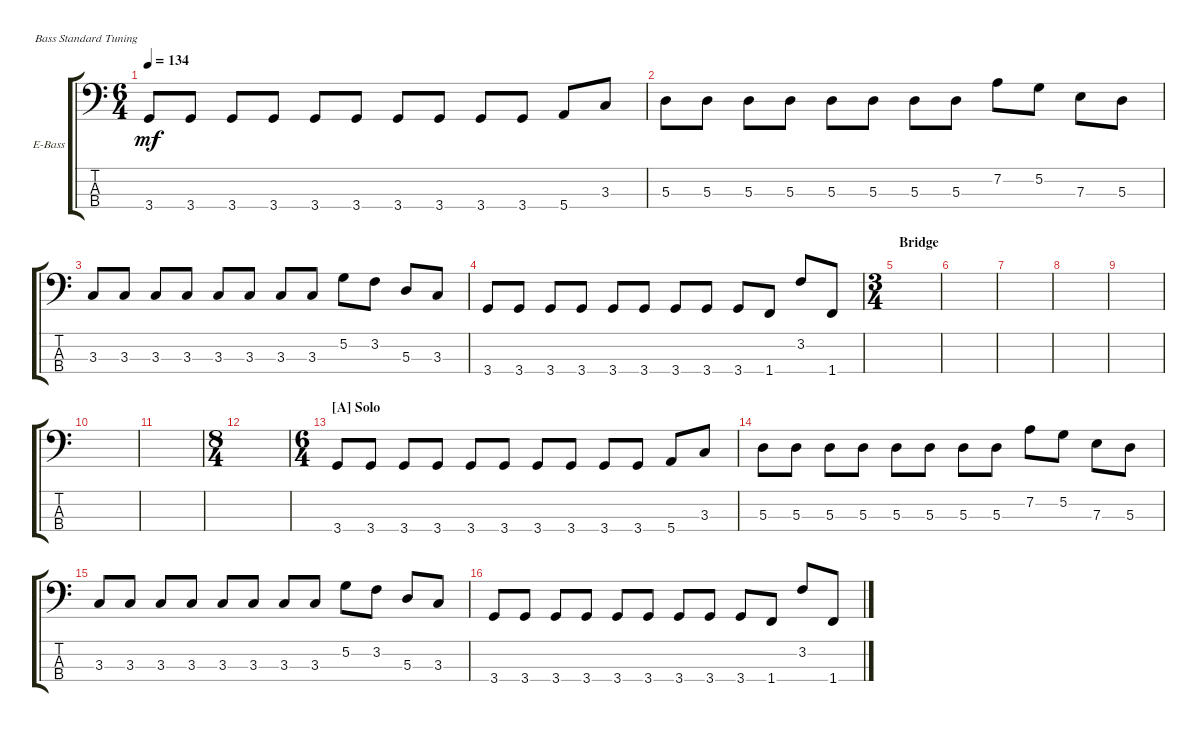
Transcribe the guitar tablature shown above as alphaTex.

\defaultSystemsLayout 4
\bracketExtendMode groupsimilarinstruments
\firstSystemTrackNameOrientation horizontal
\otherSystemsTrackNameOrientation horizontal
\track ("Electric Bass" "E-Bass") {instrument electricbassfinger}
\staff {score tabs}
\tuning (G2 D2 A1 E1)
\ts (6 4)
\tempo 134
\clef f4
\ks c
3.4.8{dy mf} 3.4.8 3.4.8 3.4.8 3.4.8 3.4.8 3.4.8 3.4.8 3.4.8 3.4.8 5.4.8 3.3.8 |
5.3.8 5.3.8 5.3.8 5.3.8 5.3.8 5.3.8 5.3.8 5.3.8 7.2.8 5.2.8 7.3.8 5.3.8 |
3.3.8 3.3.8 3.3.8 3.3.8 3.3.8 3.3.8 3.3.8 3.3.8 5.2.8 3.2.8 5.3.8 3.3.8 |
3.4.8 3.4.8 3.4.8 3.4.8 3.4.8 3.4.8 3.4.8 3.4.8 3.4.8 1.4.8 3.2.8 1.4.8 |
\ts (3 4)
\section ("" "Bridge")
|
|
|
|
|
|
|
\ts (8 4)
|
\ts (6 4)
\section ("A" "Solo")
3.4.8 3.4.8 3.4.8 3.4.8 3.4.8 3.4.8 3.4.8 3.4.8 3.4.8 3.4.8 5.4.8 3.3.8 |
5.3.8 5.3.8 5.3.8 5.3.8 5.3.8 5.3.8 5.3.8 5.3.8 7.2.8 5.2.8 7.3.8 5.3.8 |
3.3.8 3.3.8 3.3.8 3.3.8 3.3.8 3.3.8 3.3.8 3.3.8 5.2.8 3.2.8 5.3.8 3.3.8 |
3.4.8 3.4.8 3.4.8 3.4.8 3.4.8 3.4.8 3.4.8 3.4.8 3.4.8 1.4.8 3.2.8 1.4.8
